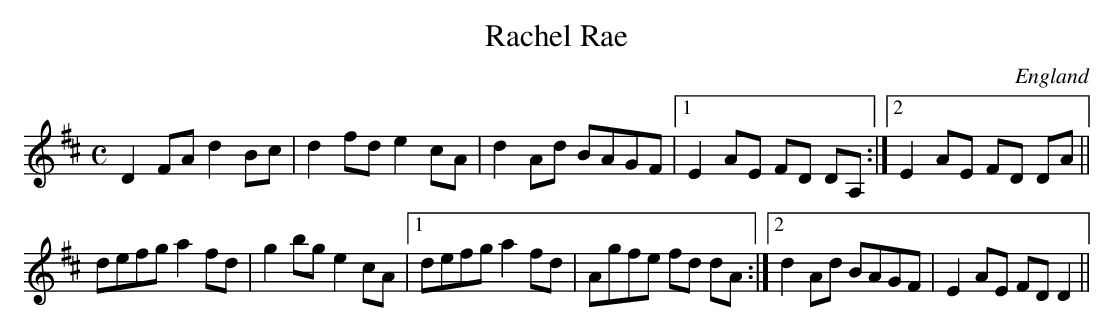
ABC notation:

X:1
T:Rachel Rae
O:England
M:C
L:1/8
K:D
D2 FA d2 Bc|d2 fd e2 cA|d2 Ad BAGF|[1 E2 AE FD DA,:|[2 E2 AE FD DA||
defg a2 fd|g2 bg e2 cA|[1defg a2 fd|Agfe fd dA:|[2d2 Ad BAGF|E2 AE FD D2||
